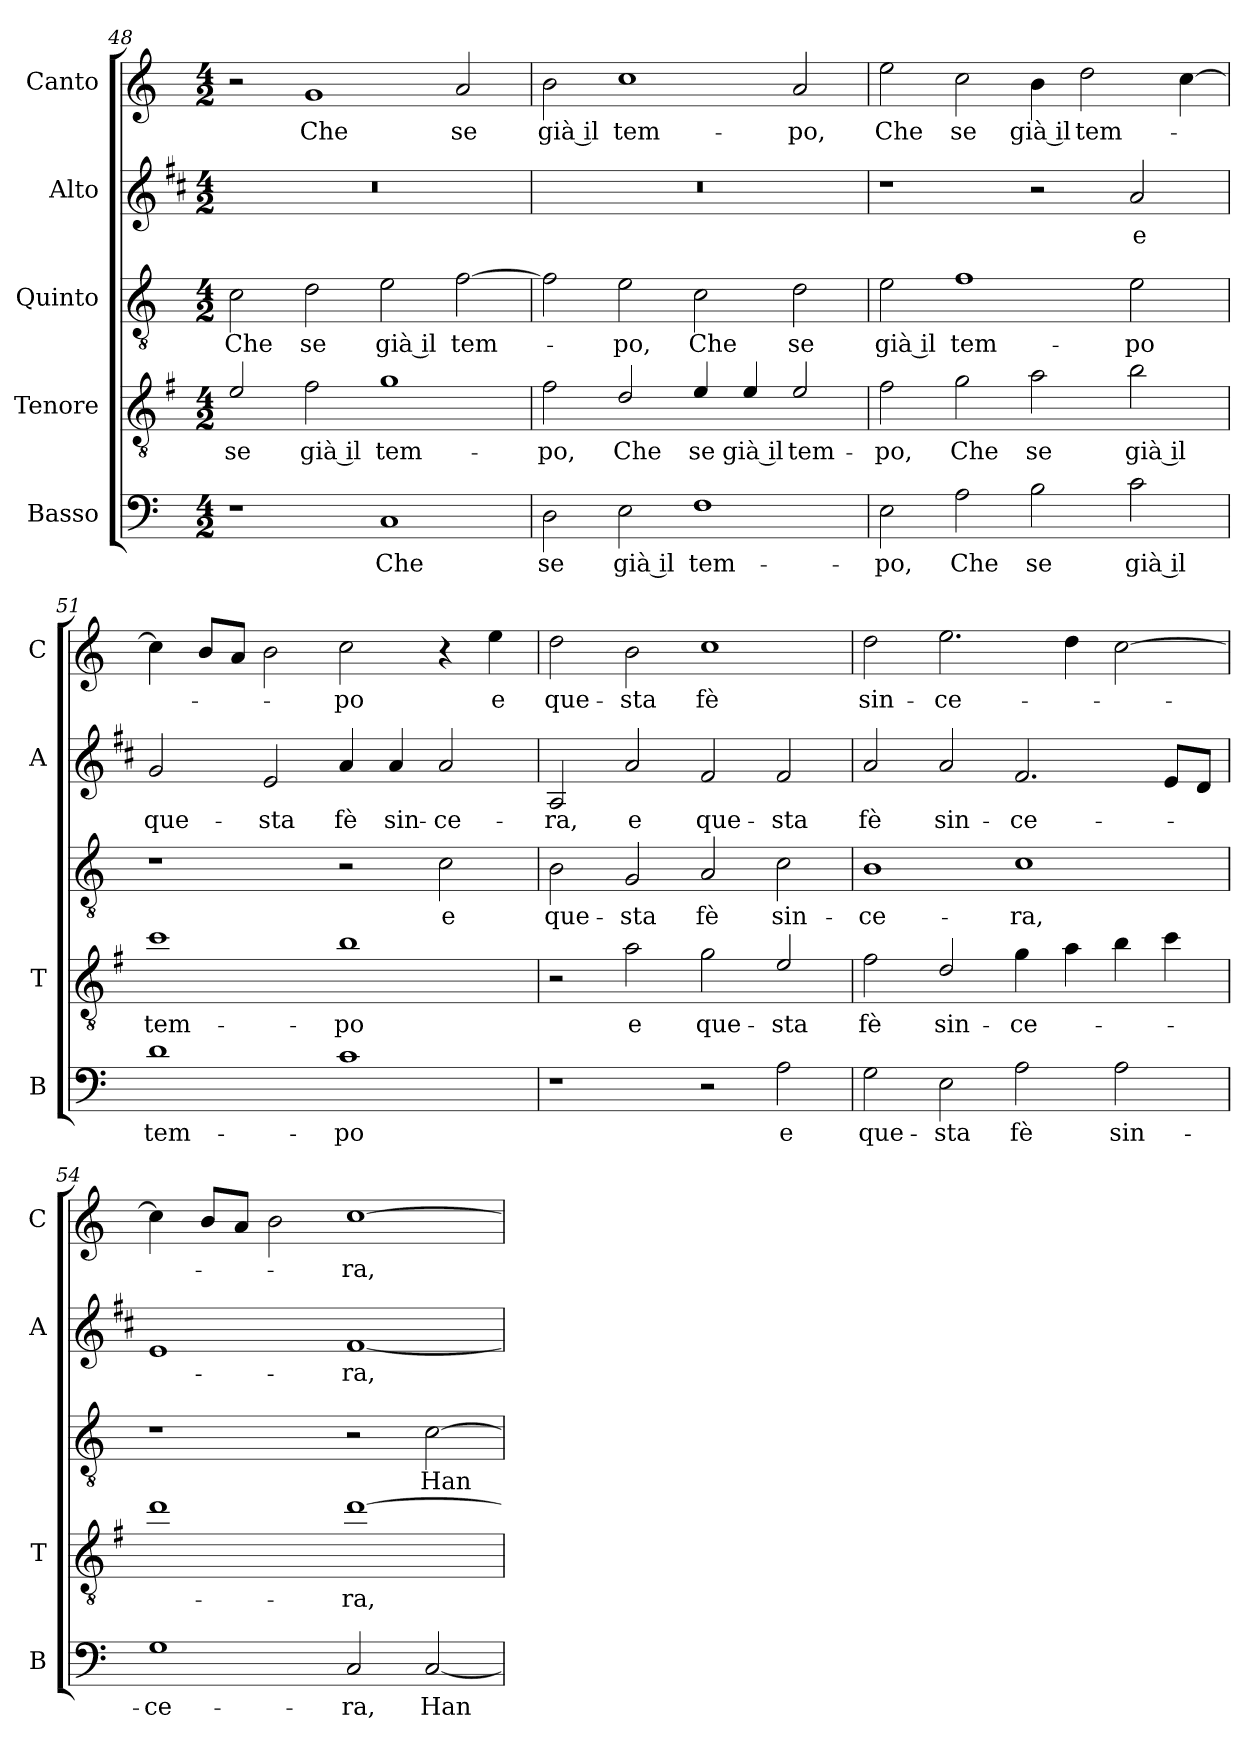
**kern	**text	**kern	**text	**kern	**text	**kern	**text	**kern	**text
*part5	*part5	*part4	*part4	*part3	*part3	*part2	*part2	*part1	*part1
*staff5	*staff5	*staff4	*staff4	*staff3	*staff3	*staff2	*staff2	*staff1	*staff1
*I"Basso	*	*I"Tenore	*	*I"Quinto	*	*I"Alto	*	*I"Canto	*
*I'B	*	*I'T	*	*	*	*I'A	*	*I'C	*
*clefF4	*	*clefGv2	*	*clefGv2	*	*clefG2	*	*clefG2	*
*	*	*ITrd4c7	*	*	*	*ITrd1c2	*	*	*
*k[]	*	*k[]	*	*k[]	*	*k[]	*	*k[]	*
*C:	*	*C:	*	*C:	*	*C:	*	*C:	*
*M4/2	*	*M4/2	*	*M4/2	*	*M4/2	*	*M4/2	*
=48	=48	=48	=48	=48	=48	=48	=48	=48	=48
!	!	!	!LO:LY:b	!	!LO:LY:b	!	!	!	!
1r	.	2A/	se	2c\	Che	0r	.	2r	.
!	!	!	!LO:LY:b	!	!LO:LY:b	!	!	!	!LO:LY:b
.	.	2B\	già il	2d\	se	.	.	1g	Che
!	!LO:LY:b	!	!LO:LY:b	!	!LO:LY:b	!	!	!	!
1C	Che	1c	tem-	2e\	già il	.	.	.	.
!	!	!	!	!	!LO:LY:b	!	!	!	!LO:LY:b
.	.	.	.	[2f\	tem-	.	.	2a/	se
=49	=49	=49	=49	=49	=49	=49	=49	=49	=49
!	!LO:LY:b	!	!LO:LY:b	!	!	!	!	!	!LO:LY:b
2D\	se	2B\	-po,	2f\]	.	0r	.	2b\	già il
!	!LO:LY:b	!	!LO:LY:b	!	!LO:LY:b	!	!	!	!LO:LY:b
2E\	già il	2G/	Che	2e\	-po,	.	.	1cc	tem-
!	!LO:LY:b	!	!LO:LY:b	!	!LO:LY:b	!	!	!	!
1F	tem-	4A/	se	2c\	Che	.	.	.	.
!	!	!	!LO:LY:b	!	!	!	!	!	!
.	.	4A/	già il	.	.	.	.	.	.
!	!	!	!LO:LY:b	!	!LO:LY:b	!	!	!	!LO:LY:b
.	.	2A/	tem-	2d\	se	.	.	2a/	-po,
!!LO:LB:g=z
=50	=50	=50	=50	=50	=50	=50	=50	=50	=50
!	!LO:LY:b	!	!LO:LY:b	!	!LO:LY:b	!	!	!	!LO:LY:b
2E\	-po,	2B\	-po,	2e\	già il	1r	.	2ee\	Che
!	!LO:LY:b	!	!LO:LY:b	!	!LO:LY:b	!	!	!	!LO:LY:b
2A\	Che	2c\	Che	1f	tem-	.	.	2cc\	se
!	!LO:LY:b	!	!LO:LY:b	!	!	!	!	!	!LO:LY:b
2B\	se	2d\	se	.	.	2r	.	4b\	già il
!	!	!	!	!	!	!	!	!	!LO:LY:b
.	.	.	.	.	.	.	.	2dd\	tem-
!	!LO:LY:b	!	!LO:LY:b	!	!LO:LY:b	!	!LO:LY:b	!	!
2c\	già il	2e\	già il	2e\	-po	2g/	e	.	.
.	.	.	.	.	.	.	.	[4cc\	.
=51	=51	=51	=51	=51	=51	=51	=51	=51	=51
!	!LO:LY:b	!	!LO:LY:b	!	!	!	!LO:LY:b	!	!
1d	tem-	1f	tem-	1r	.	2f/	que-	4cc\]	.
.	.	.	.	.	.	.	.	8b/L	.
.	.	.	.	.	.	.	.	8a/J	.
!	!	!	!	!	!	!	!LO:LY:b	!	!
.	.	.	.	.	.	2d/	-sta	2b\	.
!	!LO:LY:b	!	!LO:LY:b	!	!	!	!LO:LY:b	!	!LO:LY:b
1c	-po	1e	-po	2r	.	4g/	fè	2cc\	-po
!	!	!	!	!	!	!	!LO:LY:b	!	!
.	.	.	.	.	.	4g/	sin-	.	.
!	!	!	!	!	!LO:LY:b	!	!LO:LY:b	!	!
.	.	.	.	2c\	e	2g/	-ce-	4r	.
!	!	!	!	!	!	!	!	!	!LO:LY:b
.	.	.	.	.	.	.	.	4ee\	e
=52	=52	=52	=52	=52	=52	=52	=52	=52	=52
!	!	!	!	!	!LO:LY:b	!	!LO:LY:b	!	!LO:LY:b
1r	.	2r	.	2B\	que-	2G/	-ra,	2dd\	que-
!	!	!	!LO:LY:b	!	!LO:LY:b	!	!LO:LY:b	!	!LO:LY:b
.	.	2d\	e	2G/	-sta	2g/	e	2b\	-sta
!	!	!	!LO:LY:b	!	!LO:LY:b	!	!LO:LY:b	!	!LO:LY:b
2r	.	2c\	que-	2A/	fè	2e/	que-	1cc	fè
!	!LO:LY:b	!	!LO:LY:b	!	!LO:LY:b	!	!LO:LY:b	!	!
2A\	e	2A/	-sta	2c\	sin-	2e/	-sta	.	.
=53	=53	=53	=53	=53	=53	=53	=53	=53	=53
!	!LO:LY:b	!	!LO:LY:b	!	!LO:LY:b	!	!LO:LY:b	!	!LO:LY:b
2G\	que-	2B\	fè	1B	-ce-	2g/	fè	2dd\	sin-
!	!LO:LY:b	!	!LO:LY:b	!	!	!	!LO:LY:b	!	!LO:LY:b
2E\	-sta	2G/	sin-	.	.	2g/	sin-	2.ee\	-ce-
!	!LO:LY:b	!	!LO:LY:b	!	!LO:LY:b	!	!LO:LY:b	!	!
2A\	fè	4c\	-ce-	1c	-ra,	2.e/	-ce-	.	.
.	.	4d\	.	.	.	.	.	4dd\	.
!	!LO:LY:b	!	!	!	!	!	!	!	!
2A\	sin-	4e\	.	.	.	.	.	[2cc\	.
.	.	4f\	.	.	.	8d/L	.	.	.
.	.	.	.	.	.	8c/J	.	.	.
!!LO:LB:g=z
=54	=54	=54	=54	=54	=54	=54	=54	=54	=54
!	!LO:LY:b	!	!	!	!	!	!	!	!
1G	-ce-	1g	.	1r	.	1d	.	4cc\]	.
.	.	.	.	.	.	.	.	8b/L	.
.	.	.	.	.	.	.	.	8a/J	.
.	.	.	.	.	.	.	.	2b\	.
!	!LO:LY:b	!	!LO:LY:b	!	!	!	!LO:LY:b	!	!LO:LY:b
2C/	-ra,	[1g	-ra,	2r	.	[1e	-ra,	[1cc	-ra,
!	!LO:LY:b	!	!	!	!LO:LY:b	!	!	!	!
[2C/	Han	.	.	[2c\	Han	.	.	.	.
=	=	=	=	=	=	=	=	=	=
*-	*-	*-	*-	*-	*-	*-	*-	*-	*-
